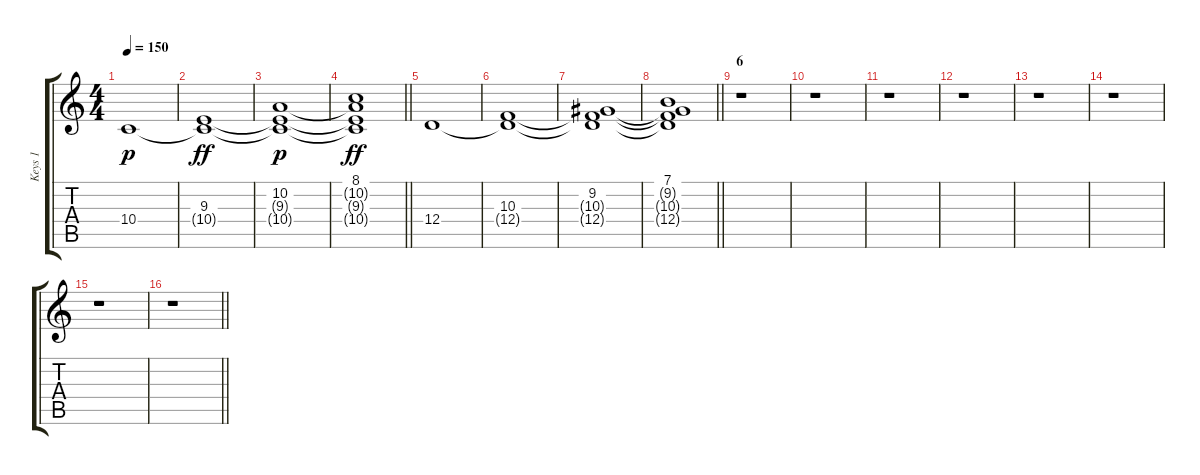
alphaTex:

\track ("Keys 1" "Keys 1") {instrument choiraahs}
\staff {score tabs}
\tuning (E4 B3 G3 D3 A2 E2) {hide}
\ts (4 4)
\section ("" "")
\tempo 150
\clef g2
\ks c
10.4.1{dy p} |
(9.3 10.4{t}).1{dy ff} |
(10.2 9.3{t} 10.4{t}).1{dy p} |
\barLineRight lightlight
(8.1 10.2{t} 9.3{t} 10.4{t}).1{dy ff} |
\section ("" "")
12.4.1 |
(10.3 12.4{t}).1 |
(9.2 10.3{t} 12.4{t}).1 |
\barLineRight lightlight
(7.1 9.2{t} 10.3{t} 12.4{t}).1 |
\section ("" "6")
r.1 |
r.1 |
r.1 |
r.1 |
r.1 |
r.1 |
r.1 |
\barLineRight lightlight
r.1
